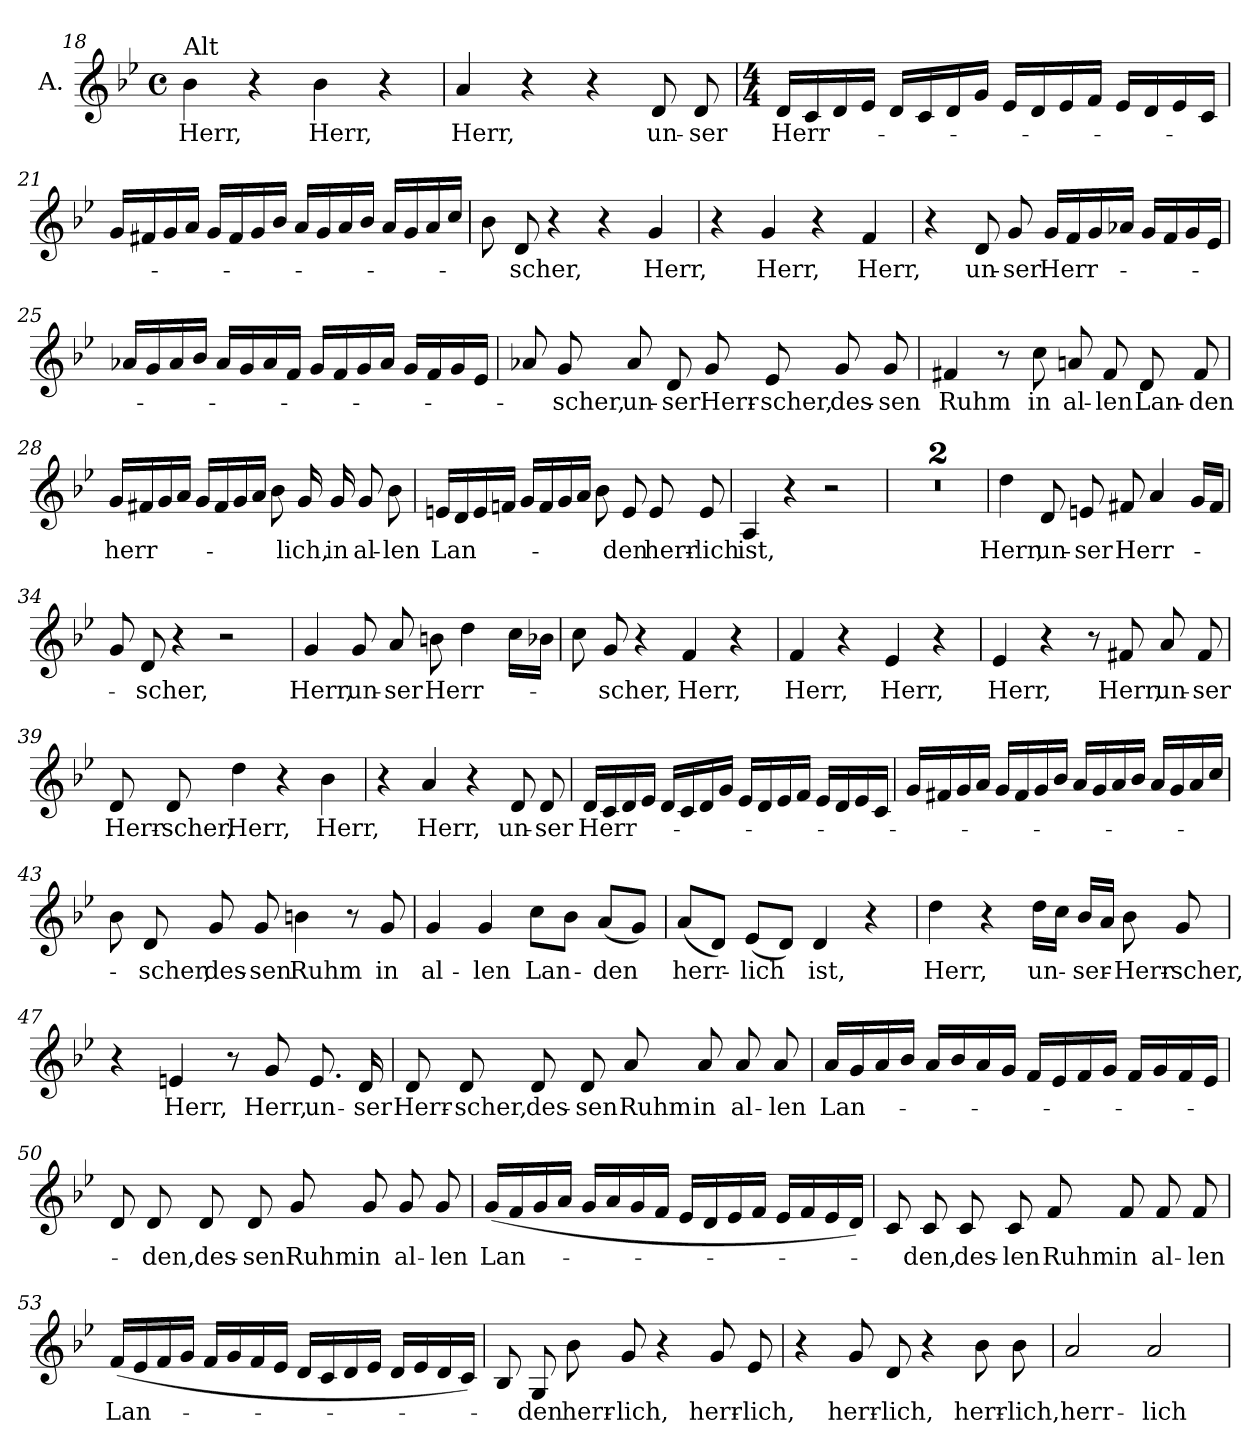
**kern	**text
*part1	*part1
*staff1	*staff1
*I"A.	*
*clefG2	*
*k[b-e-]	*
*B-:	*
*M4/4	*
*met(c)	*
=18	=18
!LO:TX:a:t=Alt	!
!	!LO:LY:b
4b-\	Herr,
4r	.
!	!LO:LY:b
4b-\	Herr,
4r	.
=19	=19
!	!LO:LY:b
4a/	Herr,
4r	.
4r	.
!	!LO:LY:b
8d/	un-
!	!LO:LY:b
8d/	-ser
=20	=20
*M4/4	*
!	!LO:LY:b
16d/LL	Herr-
16c/	.
16d/	.
16e-/JJ	.
16d/LL	.
16c/	.
16d/	.
16g/JJ	.
16e-/LL	.
16d/	.
16e-/	.
16f/JJ	.
16e-/LL	.
16d/	.
16e-/	.
16c/JJ	.
!!LO:LB:g=z
=21	=21
16g/LL	.
16f#X/	.
16g/	.
16a/JJ	.
16g/LL	.
16f#/	.
16g/	.
16b-/JJ	.
16a/LL	.
16g/	.
16a/	.
16b-/JJ	.
16a/LL	.
16g/	.
16a/	.
16cc/JJ	.
=22	=22
8b-\	.
!	!LO:LY:b
8d/	-scher,
4r	.
4r	.
!	!LO:LY:b
4g/	Herr,
=23	=23
4r	.
!	!LO:LY:b
4g/	Herr,
4r	.
!	!LO:LY:b
4f/	Herr,
=24	=24
4r	.
!	!LO:LY:b
8d/	un-
!	!LO:LY:b
8g/	-ser
!	!LO:LY:b
16g/LL	Herr-
16f/	.
16g/	.
16a-X/JJ	.
16g/LL	.
16f/	.
16g/	.
16e-/JJ	.
!!LO:LB:g=z
=25	=25
16a-X/LL	.
16g/	.
16a-/	.
16b-/JJ	.
16a-/LL	.
16g/	.
16a-/	.
16f/JJ	.
16g/LL	.
16f/	.
16g/	.
16a-/JJ	.
16g/LL	.
16f/	.
16g/	.
16e-/JJ	.
=26	=26
8a-X/	.
!	!LO:LY:b
8g/	-scher,
!	!LO:LY:b
8a-/	un-
!	!LO:LY:b
8d/	-ser
!	!LO:LY:b
8g/	Herr-
!	!LO:LY:b
8e-/	-scher,
!	!LO:LY:b
8g/	des-
!	!LO:LY:b
8g/	-sen
=27	=27
!	!LO:LY:b
4f#X/	Ruhm
8r	.
!	!LO:LY:b
8cc\	in
!	!LO:LY:b
8ani/	al-
!	!LO:LY:b
8f#/	-len
!	!LO:LY:b
8d/	Lan-
!	!LO:LY:b
8f#/	-den
!!LO:LB:g=z
=28	=28
!	!LO:LY:b
16g/LL	herr-
16f#X/	.
16g/	.
16a/JJ	.
16g/LL	.
16f#/	.
16g/	.
16a/JJ	.
8b-\	.
!	!LO:LY:b
16g/	-lich,
!	!LO:LY:b
16g/	in
!	!LO:LY:b
8g/	al-
!	!LO:LY:b
8b-\	-len
=29	=29
!	!LO:LY:b
16en/LL	Lan-
16d/	.
16e/	.
16fni/JJ	.
16g/LL	.
16f/	.
16g/	.
16a/JJ	.
8b-\	.
!	!LO:LY:b
8e/	-den
!	!LO:LY:b
8e/	herr-
!	!LO:LY:b
8e/	-lich
=30	=30
!	!LO:LY:b
4A/	ist,
4r	.
2r	.
=31	=31
1r	.
=32	=32
1r	.
!!LO:LB:g=z
=33	=33
!	!LO:LY:b
4dd\	Herr,
!	!LO:LY:b
8d/	un-
!	!LO:LY:b
8en/	-ser
!	!LO:LY:b
8f#X/	Herr-
4a/	.
16g/LL	.
16f#/JJ	.
=34	=34
8g/	.
!	!LO:LY:b
8d/	-scher,
4r	.
2r	.
=35	=35
!	!LO:LY:b
4g/	Herr,
!	!LO:LY:b
8g/	un-
!	!LO:LY:b
8a/	-ser
!	!LO:LY:b
8bn\	Herr-
4dd\	.
16cc\LL	.
16b-X\JJ	.
=36	=36
8cc\	.
!	!LO:LY:b
8g/	-scher,
4r	.
!	!LO:LY:b
4f/	Herr,
4r	.
=37	=37
!	!LO:LY:b
4f/	Herr,
4r	.
!	!LO:LY:b
4e-/	Herr,
4r	.
!!LO:LB:g=z
=38	=38
!	!LO:LY:b
4e-/	Herr,
4r	.
8r	.
!	!LO:LY:b
8f#X/	Herr,
!	!LO:LY:b
8a/	un-
!	!LO:LY:b
8f#/	-ser
=39	=39
!	!LO:LY:b
8d/	Herr-
!	!LO:LY:b
8d/	-scher,
!	!LO:LY:b
4dd\	Herr,
4r	.
!	!LO:LY:b
4b-\	Herr,
=40	=40
4r	.
!	!LO:LY:b
4a/	Herr,
4r	.
!	!LO:LY:b
8d/	un-
!	!LO:LY:b
8d/	-ser
=41	=41
!	!LO:LY:b
16d/LL	Herr-
16c/	.
16d/	.
16e-/JJ	.
16d/LL	.
16c/	.
16d/	.
16g/JJ	.
16e-/LL	.
16d/	.
16e-/	.
16f/JJ	.
16e-/LL	.
16d/	.
16e-/	.
16c/JJ	.
!!LO:LB:g=z
=42	=42
16g/LL	.
16f#X/	.
16g/	.
16a/JJ	.
16g/LL	.
16f#/	.
16g/	.
16b-/JJ	.
16a/LL	.
16g/	.
16a/	.
16b-/JJ	.
16a/LL	.
16g/	.
16a/	.
16cc/JJ	.
=43	=43
8b-\	.
!	!LO:LY:b
8d/	-scher,
!	!LO:LY:b
8g/	des-
!	!LO:LY:b
8g/	-sen
!	!LO:LY:b
4bn\	Ruhm
8r	.
!	!LO:LY:b
8g/	in
=44	=44
!	!LO:LY:b
4g/	al-
!	!LO:LY:b
4g/	-len
!	!LO:LY:b
8cc\L	Lan-
8b-\J	.
!	!LO:LY:b
(<8a/L	-den
8g/J)	.
=45	=45
!	!LO:LY:b
(<8a/L	herr-
8d/J)	.
!	!LO:LY:b
(<8e-/L	-lich
8d/J)	.
!	!LO:LY:b
4d/	ist,
4r	.
!!LO:LB:g=z
=46	=46
!	!LO:LY:b
4dd\	Herr,
4r	.
!	!LO:LY:b
16dd\LL	un-
16cc\JJ	.
!	!LO:LY:b
16b-/LL	-ser-
16a/JJ	.
!	!LO:LY:b
8b-\	-Herr-
!	!LO:LY:b
8g/	-scher,
=47	=47
4r	.
!	!LO:LY:b
4en/	Herr,
8r	.
!	!LO:LY:b
8g/	Herr,
!	!LO:LY:b
8.e/	un-
!	!LO:LY:b
16d/	-ser
=48	=48
!	!LO:LY:b
8d/	Herr-
!	!LO:LY:b
8d/	-scher,
!	!LO:LY:b
8d/	des-
!	!LO:LY:b
8d/	-sen
!	!LO:LY:b
8a/	Ruhm
!	!LO:LY:b
8a/	in
!	!LO:LY:b
8a/	al-
!	!LO:LY:b
8a/	-len
!!LO:LB:g=z
=49	=49
!	!LO:LY:b
16a/LL	Lan-
16g/	.
16a/	.
16b-/JJ	.
16a/LL	.
16b-/	.
16a/	.
16g/JJ	.
16f/LL	.
16e-/	.
16f/	.
16g/JJ	.
16f/LL	.
16g/	.
16f/	.
16e-/JJ	.
=50	=50
8d/	.
!	!LO:LY:b
8d/	-den,
!	!LO:LY:b
8d/	des-
!	!LO:LY:b
8d/	-sen
!	!LO:LY:b
8g/	Ruhm
!	!LO:LY:b
8g/	in
!	!LO:LY:b
8g/	al-
!	!LO:LY:b
8g/	-len
=51	=51
!	!LO:LY:b
(<16g/LL	Lan-
16f/	.
16g/	.
16a/JJ	.
16g/LL	.
16a/	.
16g/	.
16f/JJ	.
16e-i/LL	.
16d/	.
16e-/	.
16f/JJ	.
16e-/LL	.
16f/	.
16e-/	.
16d/JJ)	.
!!LO:LB:g=z
=52	=52
8c/	.
!	!LO:LY:b
8c/	-den,
!	!LO:LY:b
8c/	des-
!	!LO:LY:b
8c/	-len
!	!LO:LY:b
8f/	Ruhm
!	!LO:LY:b
8f/	in
!	!LO:LY:b
8f/	al-
!	!LO:LY:b
8f/	-len
=53	=53
!	!LO:LY:b
(<16f/LL	Lan-
16e-/	.
16f/	.
16g/JJ	.
16f/LL	.
16g/	.
16f/	.
16e-/JJ	.
16d/LL	.
16c/	.
16d/	.
16e-/JJ	.
16d/LL	.
16e-/	.
16d/	.
16c/JJ)	.
=54	=54
8B-/	.
!	!LO:LY:b
8G/	-den
!	!LO:LY:b
8b-\	herr-
!	!LO:LY:b
8g/	-lich,
4r	.
!	!LO:LY:b
8g/	herr-
!	!LO:LY:b
8e-/	-lich,
!!LO:PB:g=z
=55	=55
4r	.
!	!LO:LY:b
8g/	herr-
!	!LO:LY:b
8d/	-lich,
4r	.
!	!LO:LY:b
8b-\	herr-
!	!LO:LY:b
8b-\	-lich,
=56	=56
!	!LO:LY:b
2a/	herr-
!	!LO:LY:b
2a/	-lich
=	=
*-	*-
